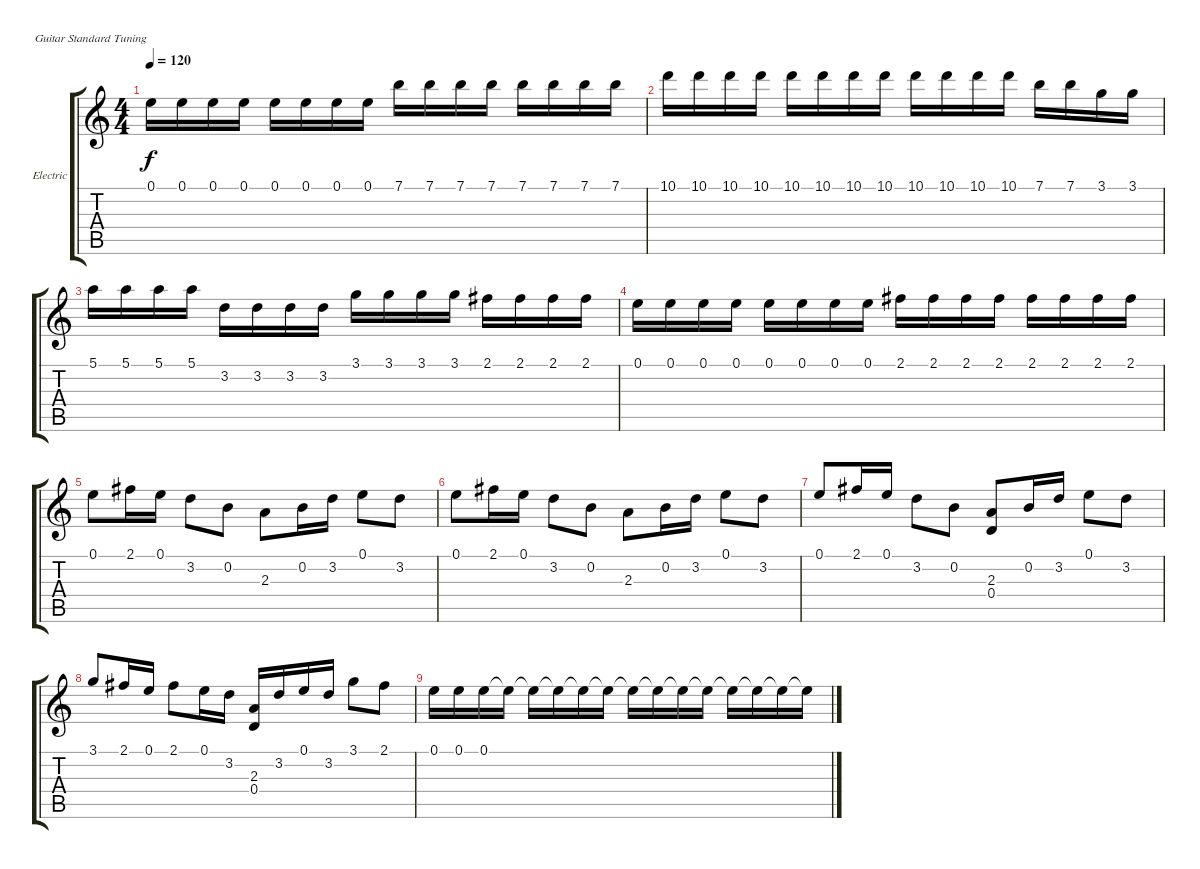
\defaultSystemsLayout 4
\bracketExtendMode groupsimilarinstruments
\firstSystemTrackNameOrientation horizontal
\otherSystemsTrackNameOrientation horizontal
\track ("Electric Guitar" "Electric") {instrument distortionguitar}
\staff {score tabs}
\tuning (E4 B3 G3 D3 A2 E2)
\ts (4 4)
\tempo 120
\clef g2
\ks c
0.1.16{dy f} 0.1.16 0.1.16 0.1.16 0.1.16 0.1.16 0.1.16 0.1.16 7.1.16 7.1.16 7.1.16 7.1.16 7.1.16 7.1.16 7.1.16 7.1.16 |
10.1.16 10.1.16 10.1.16 10.1.16 10.1.16 10.1.16 10.1.16 10.1.16 10.1.16 10.1.16 10.1.16 10.1.16 7.1.16 7.1.16 3.1.16 3.1.16 |
5.1.16 5.1.16 5.1.16 5.1.16 3.2.16 3.2.16 3.2.16 3.2.16 3.1.16 3.1.16 3.1.16 3.1.16 2.1.16 2.1.16 2.1.16 2.1.16 |
0.1.16 0.1.16 0.1.16 0.1.16 0.1.16 0.1.16 0.1.16 0.1.16 2.1.16 2.1.16 2.1.16 2.1.16 2.1.16 2.1.16 2.1.16 2.1.16 |
0.1.8 2.1.16 0.1.16 3.2.8 0.2.8 2.3.8 0.2.16 3.2.16 0.1.8 3.2.8 |
0.1.8 2.1.16 0.1.16 3.2.8 0.2.8 2.3.8 0.2.16 3.2.16 0.1.8 3.2.8 |
0.1.8{beam invert} 2.1.16 0.1.16 3.2.8 0.2.8 (2.3 0.4).8 0.2.16 3.2.16 0.1.8 3.2.8 |
3.1.8{beam invert} 2.1.16 0.1.16 2.1.8 0.1.16 3.2.16 (2.3 0.4).16 3.2.16 0.1.16 3.2.16 3.1.8 2.1.8 |
0.1.16 0.1.16 0.1.16 0.1{t}.16 0.1{t}.16 0.1{t}.16 0.1{t}.16 0.1{t}.16 0.1{t}.16 0.1{t}.16 0.1{t}.16 0.1{t}.16 0.1{t}.16 0.1{t}.16 0.1{t}.16 0.1{t}.16
